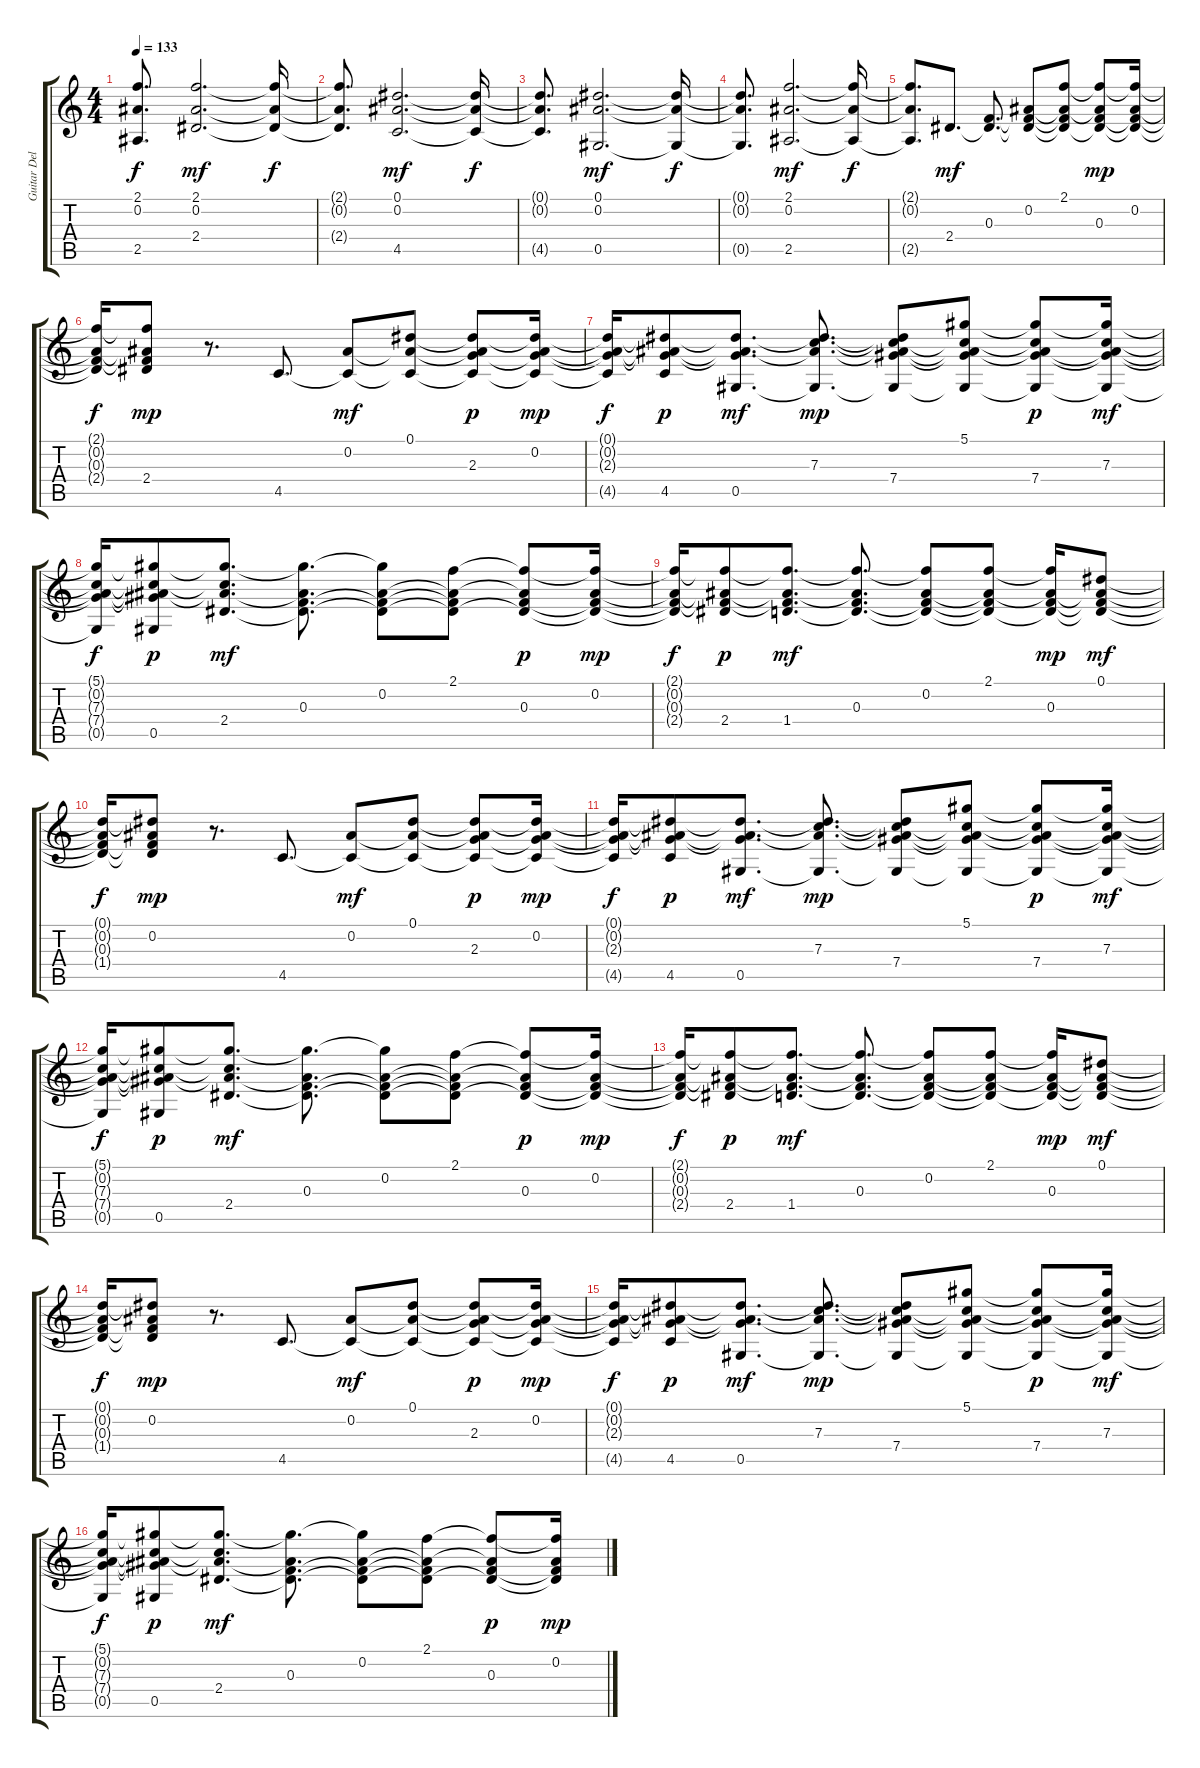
\track ("Guitar Delay" "Guitar Del") {instrument acousticguitarsteel}
\staff {score tabs}
\tuning (Eb4 Bb3 F3 Db3 Ab2 Eb2) {hide}
\ts (4 4)
\tempo 133
\clef g2
\ks c
(2.1{t} 0.2{t} 2.5{t}).8{d dy f} (2.1 0.2 2.4).2{d dy mf} (2.1{t} 0.2{t} 2.4{t}).16{dy f} |
(2.1{t} 0.2{t} 2.4{t}).8{d} (0.1 0.2 4.5).2{d dy mf} (0.1{t} 0.2{t} 4.5{t}).16{dy f} |
(0.1{t} 0.2{t} 4.5{t}).8{d} (0.1 0.2 0.5).2{d dy mf} (0.1{t} 0.2{t} 0.5{t}).16{dy f} |
(0.1{t} 0.2{t} 0.5{t}).8{d} (2.1 0.2 2.5).2{d dy mf} (2.1{t} 0.2{t} 2.5{t}).16{dy f} |
(2.1{t} 0.2{t} 2.5{t}).8{d} 2.4.8{d dy mf} (0.3 2.4{t}).8{d} (0.2 0.3{t} 2.4{t}).8 (2.1 0.2{t} 0.3{t} 2.4{t}).8 (2.1{t} 0.2{t} 0.3 2.4{t}).8{dy mp} (2.1{t} 0.2 0.3{t} 2.4{t}).16 |
(2.1{t} 0.2{t} 0.3{t} 2.4{t}).16{dy f} (2.1{t} 0.2{t} 0.3{t} 2.4).8{dy mp} r.8{d} 4.5.8{d} (0.2 4.5{t}).8{dy mf} (0.1 0.2{t} 4.5{t}).8 (0.1{t} 0.2{t} 2.3 4.5{t}).8{dy p} (0.1{t} 0.2 2.3{t} 4.5{t}).16{dy mp} |
(0.1{t} 0.2{t} 2.3{t} 4.5{t}).16{dy f} (0.1{t} 0.2{t} 2.3{t} 4.5).8{dy p} (0.1{t} 0.2{t} 2.3{t} 0.5).8{d dy mf} (0.1{t} 0.2{t} 7.3 0.5{t}).8{d dy mp} (0.1{t} 0.2{t} 7.3{t} 7.4 0.5{t}).8 (5.1 0.2{t} 7.3{t} 7.4{t} 0.5{t}).8 (5.1{t} 0.2{t} 7.3{t} 7.4 0.5{t}).8{dy p} (5.1{t} 0.2{t} 7.3 7.4{t} 0.5{t}).16{dy mf} |
(5.1{t} 0.2{t} 7.3{t} 7.4{t} 0.5{t}).16{dy f} (5.1{t} 0.2{t} 7.3{t} 7.4{t} 0.5).8{dy p} (5.1{t} 0.2{t} 7.3{t} 2.4).8{d dy mf} (5.1{t} 0.2{t} 0.3 2.4{t}).8{d} (5.1{t} 0.2 0.3{t} 2.4{t}).8 (2.1 0.2{t} 0.3{t} 2.4{t}).8 (2.1{t} 0.2{t} 0.3 2.4{t}).8{dy p} (2.1{t} 0.2 0.3{t} 2.4{t}).16{dy mp} |
(2.1{t} 0.2{t} 0.3{t} 2.4{t}).16{dy f} (2.1{t} 0.2{t} 0.3{t} 2.4).8{dy p} (2.1{t} 0.2{t} 0.3{t} 1.4).8{d dy mf} (2.1{t} 0.2{t} 0.3 1.4{t}).8{d} (2.1{t} 0.2 0.3{t} 1.4{t}).8 (2.1 0.2{t} 0.3{t} 1.4{t}).8 (2.1{t} 0.2{t} 0.3 1.4{t}).16{dy mp} (0.1 0.2{t} 0.3{t} 1.4{t}).8{dy mf} |
(0.1{t} 0.2{t} 0.3{t} 1.4{t}).16{dy f} (0.1{t} 0.2 0.3{t} 1.4{t}).8{dy mp} r.8{d} 4.5.8{d} (0.2 4.5{t}).8{dy mf} (0.1 0.2{t} 4.5{t}).8 (0.1{t} 0.2{t} 2.3 4.5{t}).8{dy p} (0.1{t} 0.2 2.3{t} 4.5{t}).16{dy mp} |
(0.1{t} 0.2{t} 2.3{t} 4.5{t}).16{dy f} (0.1{t} 0.2{t} 2.3{t} 4.5).8{dy p} (0.1{t} 0.2{t} 2.3{t} 0.5).8{d dy mf} (0.1{t} 0.2{t} 7.3 0.5{t}).8{d dy mp} (0.1{t} 0.2{t} 7.3{t} 7.4 0.5{t}).8 (5.1 0.2{t} 7.3{t} 7.4{t} 0.5{t}).8 (5.1{t} 0.2{t} 7.3{t} 7.4 0.5{t}).8{dy p} (5.1{t} 0.2{t} 7.3 7.4{t} 0.5{t}).16{dy mf} |
(5.1{t} 0.2{t} 7.3{t} 7.4{t} 0.5{t}).16{dy f} (5.1{t} 0.2{t} 7.3{t} 7.4{t} 0.5).8{dy p} (5.1{t} 0.2{t} 7.3{t} 2.4).8{d dy mf} (5.1{t} 0.2{t} 0.3 2.4{t}).8{d} (5.1{t} 0.2 0.3{t} 2.4{t}).8 (2.1 0.2{t} 0.3{t} 2.4{t}).8 (2.1{t} 0.2{t} 0.3 2.4{t}).8{dy p} (2.1{t} 0.2 0.3{t} 2.4{t}).16{dy mp} |
(2.1{t} 0.2{t} 0.3{t} 2.4{t}).16{dy f} (2.1{t} 0.2{t} 0.3{t} 2.4).8{dy p} (2.1{t} 0.2{t} 0.3{t} 1.4).8{d dy mf} (2.1{t} 0.2{t} 0.3 1.4{t}).8{d} (2.1{t} 0.2 0.3{t} 1.4{t}).8 (2.1 0.2{t} 0.3{t} 1.4{t}).8 (2.1{t} 0.2{t} 0.3 1.4{t}).16{dy mp} (0.1 0.2{t} 0.3{t} 1.4{t}).8{dy mf} |
(0.1{t} 0.2{t} 0.3{t} 1.4{t}).16{dy f} (0.1{t} 0.2 0.3{t} 1.4{t}).8{dy mp} r.8{d} 4.5.8{d} (0.2 4.5{t}).8{dy mf} (0.1 0.2{t} 4.5{t}).8 (0.1{t} 0.2{t} 2.3 4.5{t}).8{dy p} (0.1{t} 0.2 2.3{t} 4.5{t}).16{dy mp} |
(0.1{t} 0.2{t} 2.3{t} 4.5{t}).16{dy f} (0.1{t} 0.2{t} 2.3{t} 4.5).8{dy p} (0.1{t} 0.2{t} 2.3{t} 0.5).8{d dy mf} (0.1{t} 0.2{t} 7.3 0.5{t}).8{d dy mp} (0.1{t} 0.2{t} 7.3{t} 7.4 0.5{t}).8 (5.1 0.2{t} 7.3{t} 7.4{t} 0.5{t}).8 (5.1{t} 0.2{t} 7.3{t} 7.4 0.5{t}).8{dy p} (5.1{t} 0.2{t} 7.3 7.4{t} 0.5{t}).16{dy mf} |
(5.1{t} 0.2{t} 7.3{t} 7.4{t} 0.5{t}).16{dy f} (5.1{t} 0.2{t} 7.3{t} 7.4{t} 0.5).8{dy p} (5.1{t} 0.2{t} 7.3{t} 2.4).8{d dy mf} (5.1{t} 0.2{t} 0.3 2.4{t}).8{d} (5.1{t} 0.2 0.3{t} 2.4{t}).8 (2.1 0.2{t} 0.3{t} 2.4{t}).8 (2.1{t} 0.2{t} 0.3 2.4{t}).8{dy p} (2.1{t} 0.2 0.3{t} 2.4{t}).16{dy mp}
